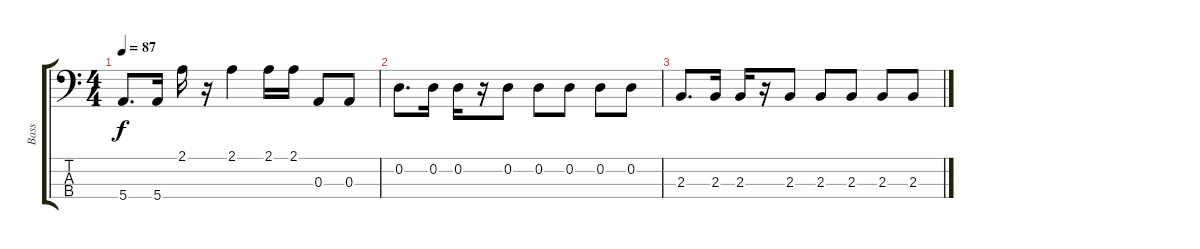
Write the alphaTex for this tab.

\track ("Bass" "Bass") {instrument electricbassfinger}
\staff {score tabs}
\tuning (G2 D2 A1 E1) {hide}
\ts (4 4)
\tempo 87
\clef f4
\ks c
5.4.8{d dy f} 5.4.16 2.1.16 r.16 2.1.4 2.1.16 2.1.16 0.3.8 0.3.8 |
0.2.8{d} 0.2.16 0.2.16 r.16 0.2.8 0.2.8 0.2.8 0.2.8 0.2.8 |
2.3.8{d} 2.3.16 2.3.16 r.16 2.3.8 2.3.8 2.3.8 2.3.8 2.3.8
